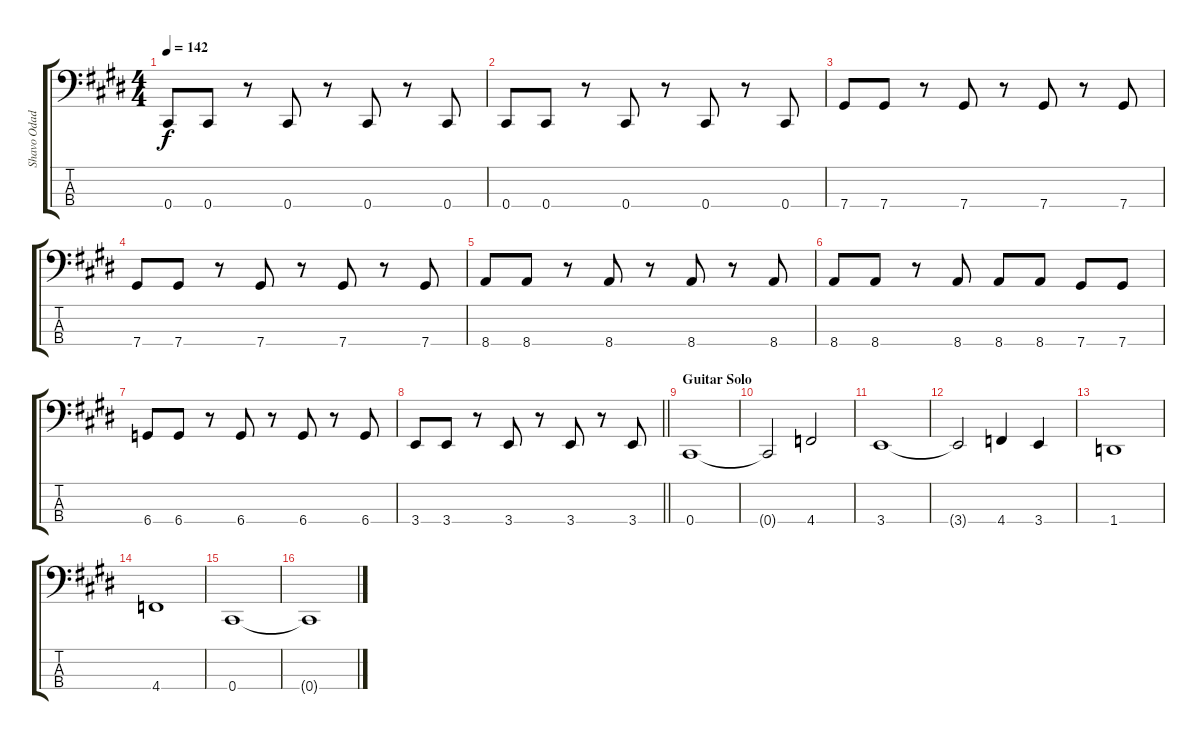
\track ("Shavo Odadjian [Bass Guitar]" "Shavo Odad") {instrument electricbassfinger}
\staff {score tabs}
\tuning (Gb2 Db2 Ab1 Db1) {hide}
\ts (4 4)
\tempo 142
\clef f4
\ks c#minor
0.4.8{dy f} 0.4.8 r.8 0.4.8 r.8 0.4.8 r.8 0.4.8 |
0.4.8 0.4.8 r.8 0.4.8 r.8 0.4.8 r.8 0.4.8 |
7.4.8 7.4.8 r.8 7.4.8 r.8 7.4.8 r.8 7.4.8 |
7.4.8 7.4.8 r.8 7.4.8 r.8 7.4.8 r.8 7.4.8 |
8.4.8 8.4.8 r.8 8.4.8 r.8 8.4.8 r.8 8.4.8 |
8.4.8 8.4.8 r.8 8.4.8 8.4.8 8.4.8 7.4.8 7.4.8 |
6.4.8 6.4.8 r.8 6.4.8 r.8 6.4.8 r.8 6.4.8 |
\barLineRight lightlight
3.4.8 3.4.8 r.8 3.4.8 r.8 3.4.8 r.8 3.4.8 |
\section ("" "Guitar Solo")
0.4.1 |
0.4{t}.2 4.4.2 |
3.4.1 |
3.4{t}.2 4.4.4 3.4.4 |
1.4.1 |
4.4.1 |
0.4.1 |
0.4{t}.1
